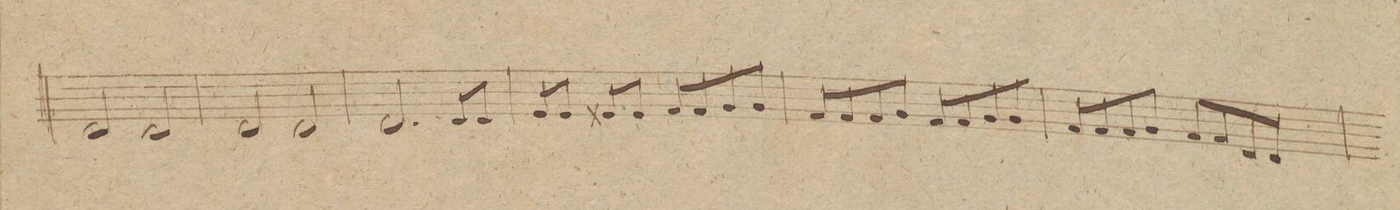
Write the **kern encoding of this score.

**kern	**dynam
*I"Alto Viola.	*
*clefC3	*
*k[]	*
*met(c|)	*
*M2/2	*
2E/	.
2E/	.
=178	=178
2E/	.
2E/	.
=179	=179
2.E/	.
8E/L	.
8E/J	.
=180	=180
8F/L	.
8F/J	.
8F##X/L	.
8F##/J	.
8G/L	.
8G/	.
8A/	.
8A/J	.
=181	=181
8G/L	.
8G/	.
8G/	.
8A/J	.
8G/L	.
8G/	.
8A/	.
8A/J	.
=182	=182
8G/L	.
8G/	.
8G/	.
8A/J	.
8G/L	.
8G/	.
8E/	.
8E/J	.
=183	=183
*-	*-
